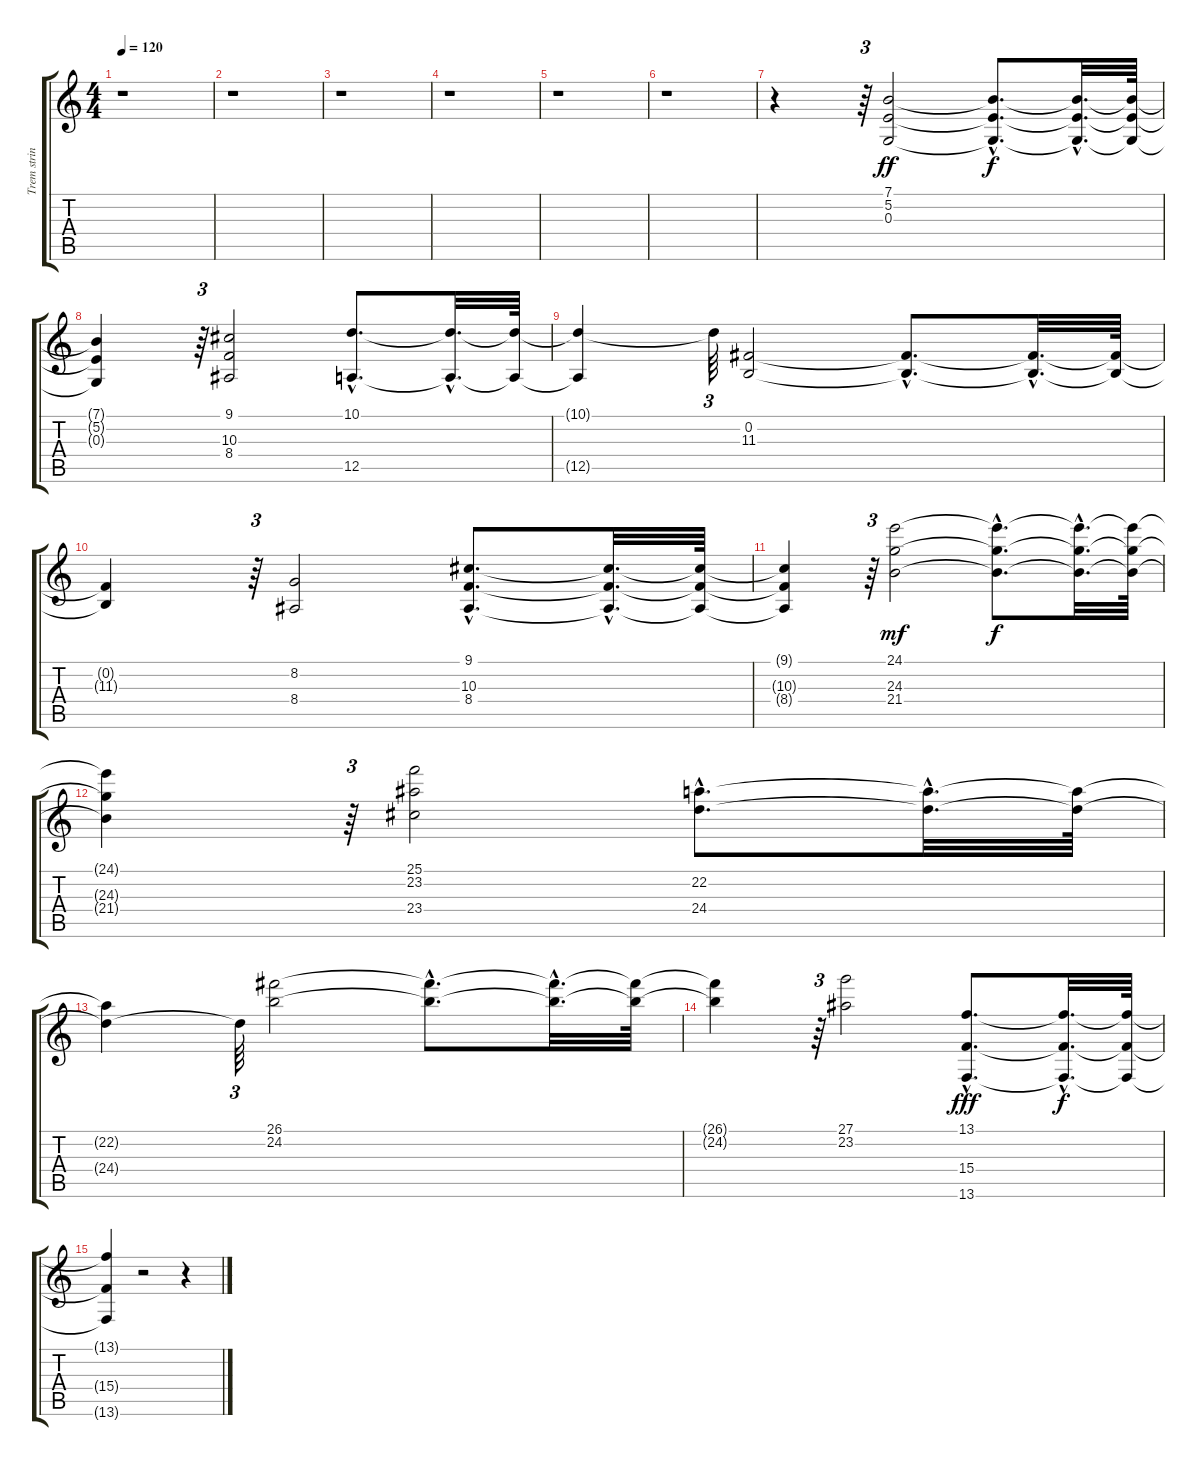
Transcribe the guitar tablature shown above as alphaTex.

\track ("Trem strin" "Trem strin") {instrument tremolostrings}
\staff {score tabs}
\tuning (E4 B3 G3 D3 A2 E2) {hide}
\ts (4 4)
\tempo 120
\clef g2
\ks c
r.1{dy f} |
r.1 |
r.1 |
r.1 |
r.1 |
r.1 |
r.4 r.64{tu (3 2)} (7.1 5.2 0.3).2{dy ff volume 16} (7.1{hac t} 5.2{hac t} 0.3{hac t}).8{d dy f} (7.1{hac t} 5.2{hac t} 0.3{hac t}).32{d} (7.1{t} 5.2{t} 0.3{t}).64 |
(7.1{t} 5.2{t} 0.3{t}).4 r.64{tu (3 2)} (9.1 10.3 8.4).2 (10.1{hac} 12.5{hac}).8{d} (10.1{hac t} 12.5{hac t}).32{d} (10.1{t} 12.5{t}).64 |
(10.1{t} 12.5{t}).4 10.1{t}.64{tu (3 2)} (0.2 11.3).2 (0.2{hac t} 11.3{hac t}).8{d} (0.2{hac t} 11.3{hac t}).32{d} (0.2{t} 11.3{t}).64 |
(0.2{t} 11.3{t}).4 r.64{tu (3 2)} (8.2 8.4).2 (9.1{hac} 10.3{hac} 8.4{hac}).8{d} (9.1{hac t} 10.3{hac t} 8.4{hac t}).32{d} (9.1{t} 10.3{t} 8.4{t}).64 |
(9.1{t} 10.3{t} 8.4{t}).4 r.64{tu (3 2)} (24.1 24.3 21.4).2{dy mf} (24.1{hac t} 24.3{hac t} 21.4{hac t}).8{d dy f} (24.1{hac t} 24.3{hac t} 21.4{hac t}).32{d} (24.1{t} 24.3{t} 21.4{t}).64 |
(24.1{t} 24.3{t} 21.4{t}).4 r.64{tu (3 2)} (25.1 23.2 23.4).2 (22.2{hac} 24.4{hac}).8{d} (22.2{hac t} 24.4{hac t}).32{d} (22.2{t} 24.4{t}).64 |
(22.2{t} 24.4{t}).4 24.4{t}.64{tu (3 2)} (26.1 24.2).2 (26.1{hac t} 24.2{hac t}).8{d} (26.1{hac t} 24.2{hac t}).32{d} (26.1{t} 24.2{t}).64 |
(26.1{t} 24.2{t}).4 r.64{tu (3 2)} (27.1 23.2).2 (13.1{hac} 15.4{hac} 13.6{hac}).8{d dy fff volume 8} (13.1{hac t} 15.4{hac t} 13.6{hac t}).32{d dy f} (13.1{t} 15.4{t} 13.6{t}).64 |
(13.1{t} 15.4{t} 13.6{t}).4 r.2 r.4
